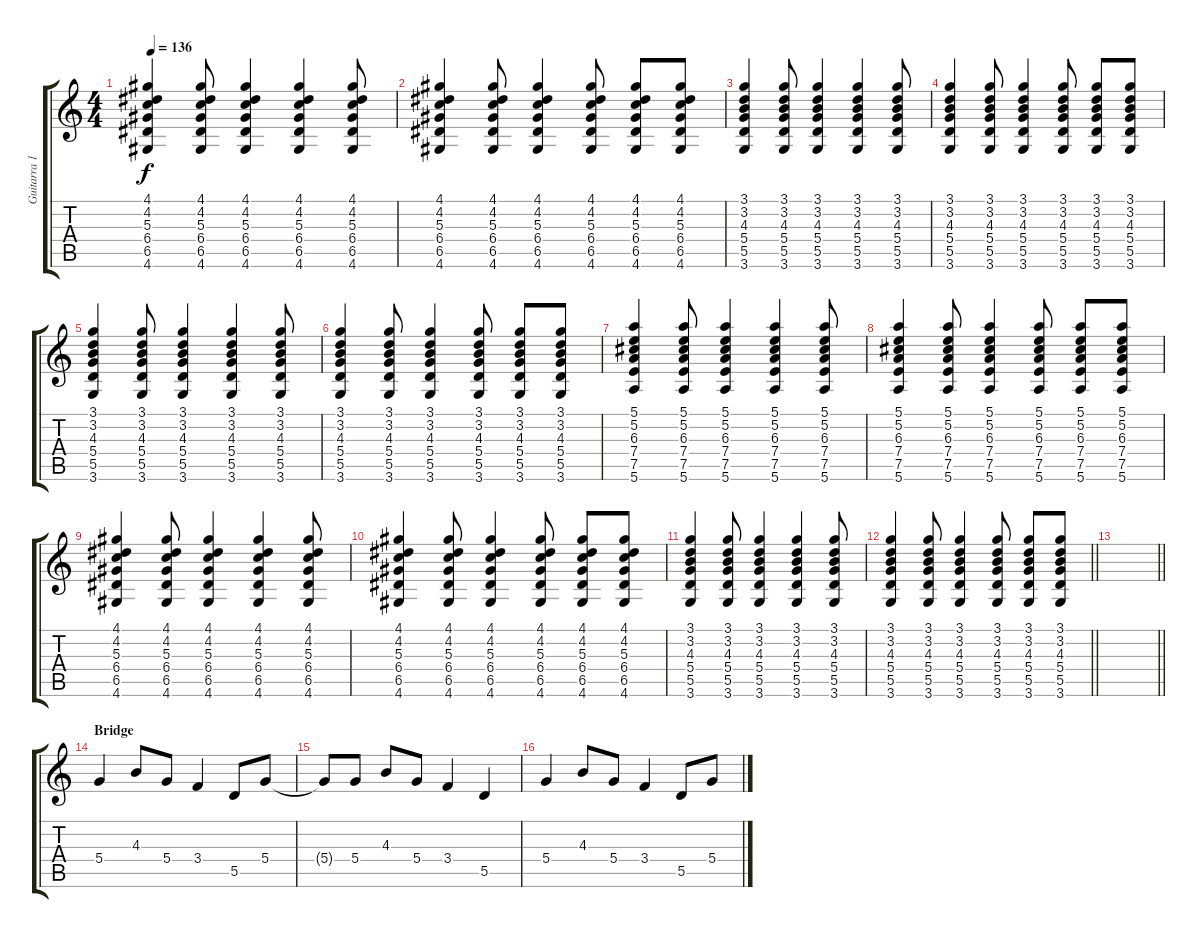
\track ("Guitarra 1" "Guitarra 1") {instrument acousticguitarsteel}
\staff {score tabs}
\tuning (E4 B3 G3 D3 A2 E2) {hide}
\ts (4 4)
\tempo 136
\clef g2
\ks c
(4.1 4.2 5.3 6.4 6.5 4.6).4{dy f} (4.1 4.2 5.3 6.4 6.5 4.6).8 (4.1 4.2 5.3 6.4 6.5 4.6).4 (4.1 4.2 5.3 6.4 6.5 4.6).4 (4.1 4.2 5.3 6.4 6.5 4.6).8 |
(4.1 4.2 5.3 6.4 6.5 4.6).4 (4.1 4.2 5.3 6.4 6.5 4.6).8 (4.1 4.2 5.3 6.4 6.5 4.6).4 (4.1 4.2 5.3 6.4 6.5 4.6).8 (4.1 4.2 5.3 6.4 6.5 4.6).8 (4.1 4.2 5.3 6.4 6.5 4.6).8 |
(3.1 3.2 4.3 5.4 5.5 3.6).4 (3.1 3.2 4.3 5.4 5.5 3.6).8 (3.1 3.2 4.3 5.4 5.5 3.6).4 (3.1 3.2 4.3 5.4 5.5 3.6).4 (3.1 3.2 4.3 5.4 5.5 3.6).8 |
(3.1 3.2 4.3 5.4 5.5 3.6).4 (3.1 3.2 4.3 5.4 5.5 3.6).8 (3.1 3.2 4.3 5.4 5.5 3.6).4 (3.1 3.2 4.3 5.4 5.5 3.6).8 (3.1 3.2 4.3 5.4 5.5 3.6).8 (3.1 3.2 4.3 5.4 5.5 3.6).8 |
(3.1 3.2 4.3 5.4 5.5 3.6).4 (3.1 3.2 4.3 5.4 5.5 3.6).8 (3.1 3.2 4.3 5.4 5.5 3.6).4 (3.1 3.2 4.3 5.4 5.5 3.6).4 (3.1 3.2 4.3 5.4 5.5 3.6).8 |
(3.1 3.2 4.3 5.4 5.5 3.6).4 (3.1 3.2 4.3 5.4 5.5 3.6).8 (3.1 3.2 4.3 5.4 5.5 3.6).4 (3.1 3.2 4.3 5.4 5.5 3.6).8 (3.1 3.2 4.3 5.4 5.5 3.6).8 (3.1 3.2 4.3 5.4 5.5 3.6).8 |
(5.1 5.2 6.3 7.4 7.5 5.6).4 (5.1 5.2 6.3 7.4 7.5 5.6).8 (5.1 5.2 6.3 7.4 7.5 5.6).4 (5.1 5.2 6.3 7.4 7.5 5.6).4 (5.1 5.2 6.3 7.4 7.5 5.6).8 |
(5.1 5.2 6.3 7.4 7.5 5.6).4 (5.1 5.2 6.3 7.4 7.5 5.6).8 (5.1 5.2 6.3 7.4 7.5 5.6).4 (5.1 5.2 6.3 7.4 7.5 5.6).8 (5.1 5.2 6.3 7.4 7.5 5.6).8 (5.1 5.2 6.3 7.4 7.5 5.6).8 |
(4.1 4.2 5.3 6.4 6.5 4.6).4 (4.1 4.2 5.3 6.4 6.5 4.6).8 (4.1 4.2 5.3 6.4 6.5 4.6).4 (4.1 4.2 5.3 6.4 6.5 4.6).4 (4.1 4.2 5.3 6.4 6.5 4.6).8 |
(4.1 4.2 5.3 6.4 6.5 4.6).4 (4.1 4.2 5.3 6.4 6.5 4.6).8 (4.1 4.2 5.3 6.4 6.5 4.6).4 (4.1 4.2 5.3 6.4 6.5 4.6).8 (4.1 4.2 5.3 6.4 6.5 4.6).8 (4.1 4.2 5.3 6.4 6.5 4.6).8 |
(3.1 3.2 4.3 5.4 5.5 3.6).4 (3.1 3.2 4.3 5.4 5.5 3.6).8 (3.1 3.2 4.3 5.4 5.5 3.6).4 (3.1 3.2 4.3 5.4 5.5 3.6).4 (3.1 3.2 4.3 5.4 5.5 3.6).8 |
\barLineRight lightlight
(3.1 3.2 4.3 5.4 5.5 3.6).4 (3.1 3.2 4.3 5.4 5.5 3.6).8 (3.1 3.2 4.3 5.4 5.5 3.6).4 (3.1 3.2 4.3 5.4 5.5 3.6).8 (3.1 3.2 4.3 5.4 5.5 3.6).8 (3.1 3.2 4.3 5.4 5.5 3.6).8 |
\barLineRight lightlight
|
\section ("" "Bridge")
5.4.4 4.3.8 5.4.8 3.4.4 5.5.8 5.4.8 |
5.4{t}.8 5.4.8 4.3.8 5.4.8 3.4.4 5.5.4 |
5.4.4 4.3.8 5.4.8 3.4.4 5.5.8 5.4.8
